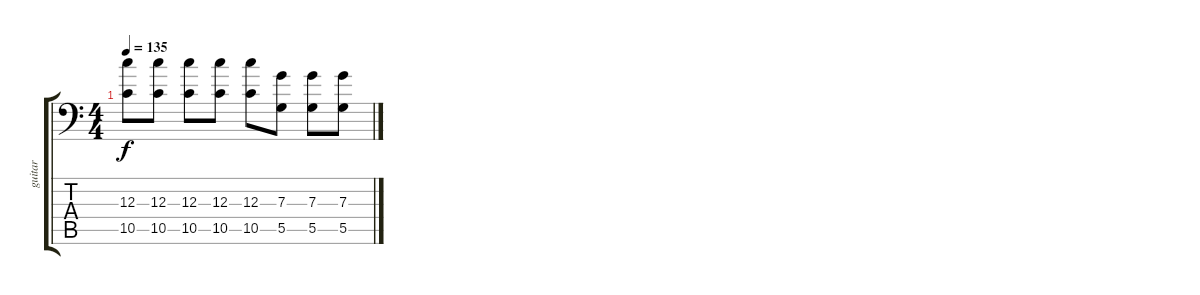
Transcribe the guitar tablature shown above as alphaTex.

\track ("guitar" "guitar") {instrument acousticguitarsteel}
\staff {score tabs}
\tuning (A3 E3 C3 G2 D2 G1) {hide}
\ts (4 4)
\tempo 135
\clef f4
\ks c
(12.3 10.5).8{dy f} (12.3 10.5).8 (12.3 10.5).8 (12.3 10.5).8 (12.3 10.5).8 (7.3 5.5).8 (7.3 5.5).8 (7.3 5.5).8
